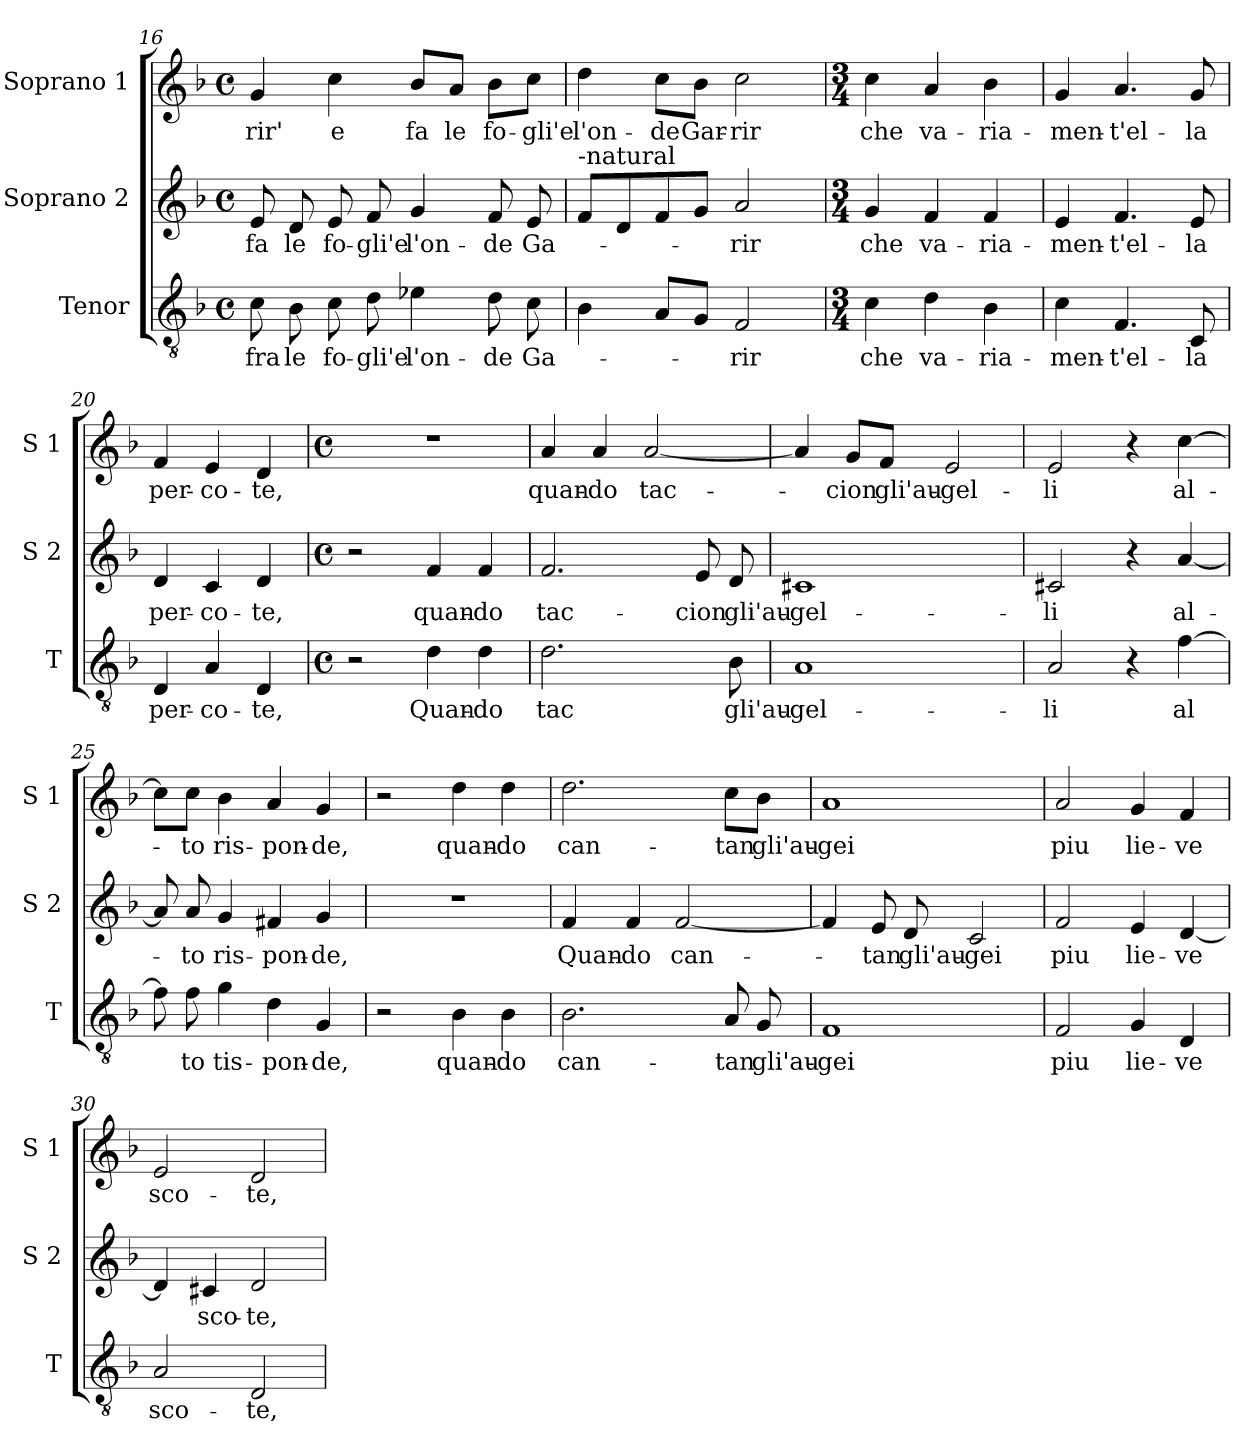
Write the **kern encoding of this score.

**kern	**text	**kern	**text	**kern	**text
*part3	*part3	*part2	*part2	*part1	*part1
*staff3	*staff3	*staff2	*staff2	*staff1	*staff1
*I"Tenor	*	*I"Soprano 2	*	*I"Soprano 1	*
*I'T	*	*I'S 2	*	*I'S 1	*
!!LO:PB:g=z
*clefGv2	*	*clefG2	*	*clefG2	*
*k[b-]	*	*k[b-]	*	*k[b-]	*
*F:	*	*F:	*	*F:	*
*M4/4	*	*M4/4	*	*M4/4	*
*met(c)	*	*met(c)	*	*met(c)	*
=16	=16	=16	=16	=16	=16
!	!LO:LY:b	!	!LO:LY:b	!	!LO:LY:b
8c\	fra	8e/	fa	4g/	-rir'
!	!LO:LY:b	!	!LO:LY:b	!	!
8B-\	le	8d/	le	.	.
!	!LO:LY:b	!	!LO:LY:b	!	!LO:LY:b
8c\	fo-	8e/	fo-	4cc\	e
!	!LO:LY:b	!	!LO:LY:b	!	!
8d\	-gli'e	8f/	-gli'e	.	.
!	!LO:LY:b	!	!LO:LY:b	!	!LO:LY:b
4e-X\	l'on-	4g/	l'on-	8b-/L	fa
!	!	!	!	!	!LO:LY:b
.	.	.	.	8a/J	le
!	!LO:LY:b	!	!LO:LY:b	!	!LO:LY:b
8d\	-de	8f/	-de	8b-\L	fo-
!	!LO:LY:b	!	!LO:LY:b	!	!LO:LY:b
8c\	Ga-	8e/	Ga-	8cc\J	-gli'e
=17	=17	=17	=17	=17	=17
!	!	!LO:TX:a:t=-natural	!	!	!
!	!	!	!	!	!LO:LY:b
4B-\	.	8f/L	.	4dd\	l'on-
.	.	8d/	.	.	.
!	!	!	!	!	!LO:LY:b
8A/L	.	8f/	.	8cc\L	-de
!	!	!	!	!	!LO:LY:b
8G/J	.	8g/J	.	8b-\J	Gar-
!	!LO:LY:b	!	!LO:LY:b	!	!LO:LY:b
2F/	-rir	2a/	-rir	2cc\	-rir
=18	=18	=18	=18	=18	=18
*M3/4	*	*M3/4	*	*M3/4	*
!	!LO:LY:b	!	!LO:LY:b	!	!LO:LY:b
4c\	che	4g/	che	4cc\	che
!	!LO:LY:b	!	!LO:LY:b	!	!LO:LY:b
4d\	va-	4f/	va-	4a/	va-
!	!LO:LY:b	!	!LO:LY:b	!	!LO:LY:b
4B-\	-ria-	4f/	-ria-	4b-\	-ria-
=19	=19	=19	=19	=19	=19
!	!LO:LY:b	!	!LO:LY:b	!	!LO:LY:b
4c\	-men-	4e/	-men-	4g/	-men-
!	!LO:LY:b	!	!LO:LY:b	!	!LO:LY:b
4.F/	-t'el-	4.f/	-t'el-	4.a/	-t'el-
!	!LO:LY:b	!	!LO:LY:b	!	!LO:LY:b
8C/	-la	8e/	-la	8g/	-la
=20	=20	=20	=20	=20	=20
!	!LO:LY:b	!	!LO:LY:b	!	!LO:LY:b
4D/	per-	4d/	per-	4f/	per-
!	!LO:LY:b	!	!LO:LY:b	!	!LO:LY:b
4A/	-co-	4c/	-co-	4e/	-co-
!	!LO:LY:b	!	!LO:LY:b	!	!LO:LY:b
4D/	-te,	4d/	-te,	4d/	-te,
!!LO:LB:g=z
=21	=21	=21	=21	=21	=21
*M4/4	*	*M4/4	*	*M4/4	*
*met(c)	*	*met(c)	*	*met(c)	*
2r	.	2r	.	1r	.
!	!LO:LY:b	!	!LO:LY:b	!	!
4d\	Quan-	4f/	quan-	.	.
!	!LO:LY:b	!	!LO:LY:b	!	!
4d\	-do	4f/	-do	.	.
=22	=22	=22	=22	=22	=22
!	!LO:LY:b	!	!LO:LY:b	!	!LO:LY:b
2.d\	tac	2.f/	tac-	4a/	quan-
!	!	!	!	!	!LO:LY:b
.	.	.	.	4a/	-do
!	!	!	!	!	!LO:LY:b
.	.	.	.	[2a/	tac-
!	!LO:LY:b	!	!LO:LY:b	!	!
8c\yy	cion	8e/	-cion	.	.
!	!LO:LY:b	!	!LO:LY:b	!	!
8B-\	gli'au-	8d/	gli'au-	.	.
=23	=23	=23	=23	=23	=23
!	!LO:LY:b	!	!LO:LY:b	!	!
1A	-gel-	1c#X	-gel-	4a/]	.
!	!	!	!	!	!LO:LY:b
.	.	.	.	8g/L	-cion
!	!	!	!	!	!LO:LY:b
.	.	.	.	8f/J	gli'au-
!	!	!	!	!	!LO:LY:b
.	.	.	.	2e/	-gel-
=24	=24	=24	=24	=24	=24
!	!LO:LY:b	!	!LO:LY:b	!	!LO:LY:b
2A/	-li	2c#X/	-li	2e/	-li
4r	.	4r	.	4r	.
!	!LO:LY:b	!	!LO:LY:b	!	!LO:LY:b
[4f\	al	[4a/	al-	[4cc\	al-
=25	=25	=25	=25	=25	=25
8f\]	.	8a/]	.	8cc\L]	.
!	!LO:LY:b	!	!LO:LY:b	!	!LO:LY:b
8f\	to	8a/	-to	8cc\J	-to
!	!LO:LY:b	!	!LO:LY:b	!	!LO:LY:b
4g\	tis-	4g/	ris-	4b-\	ris-
!	!LO:LY:b	!	!LO:LY:b	!	!LO:LY:b
4d\	-pon-	4f#X/	-pon-	4a/	-pon-
!	!LO:LY:b	!	!LO:LY:b	!	!LO:LY:b
4G/	-de,	4g/	-de,	4g/	-de,
!!LO:LB:g=z
=26	=26	=26	=26	=26	=26
2r	.	1r	.	2r	.
!	!LO:LY:b	!	!	!	!LO:LY:b
4B-\	quan-	.	.	4dd\	quan-
!	!LO:LY:b	!	!	!	!LO:LY:b
4B-\	-do	.	.	4dd\	-do
=27	=27	=27	=27	=27	=27
!	!LO:LY:b	!	!LO:LY:b	!	!LO:LY:b
2.B-\	can-	4f/	Quan-	2.dd\	can-
!	!	!	!LO:LY:b	!	!
.	.	4f/	-do	.	.
!	!	!	!LO:LY:b	!	!
.	.	[2f/	can-	.	.
!	!LO:LY:b	!	!	!	!LO:LY:b
8A/	-tan	.	.	8cc\L	-tan
!	!LO:LY:b	!	!	!	!LO:LY:b
8G/	gli'au-	.	.	8b-\J	gli'au-
=28	=28	=28	=28	=28	=28
!	!LO:LY:b	!	!	!	!LO:LY:b
1F	-gei	4f/]	.	1a	-gei
!	!	!	!LO:LY:b	!	!
.	.	8e/	-tan	.	.
!	!	!	!LO:LY:b	!	!
.	.	8d/	gli'au-	.	.
!	!	!	!LO:LY:b	!	!
.	.	2c/	-gei	.	.
=29	=29	=29	=29	=29	=29
!	!LO:LY:b	!	!LO:LY:b	!	!LO:LY:b
2F/	piu	2f/	piu	2a/	piu
!	!LO:LY:b	!	!LO:LY:b	!	!LO:LY:b
4G/	lie-	4e/	lie-	4g/	lie-
!	!LO:LY:b	!	!LO:LY:b	!	!LO:LY:b
4D/	-ve	[4d/	-ve	4f/	-ve
=30	=30	=30	=30	=30	=30
!	!LO:LY:b	!	!	!	!LO:LY:b
2A/	sco-	4d/]	.	2e/	sco-
!	!	!	!LO:LY:b	!	!
.	.	4c#X/	sco-	.	.
!	!LO:LY:b	!	!LO:LY:b	!	!LO:LY:b
2D/	-te,	2d/	-te,	2d/	-te,
=	=	=	=	=	=
*-	*-	*-	*-	*-	*-
